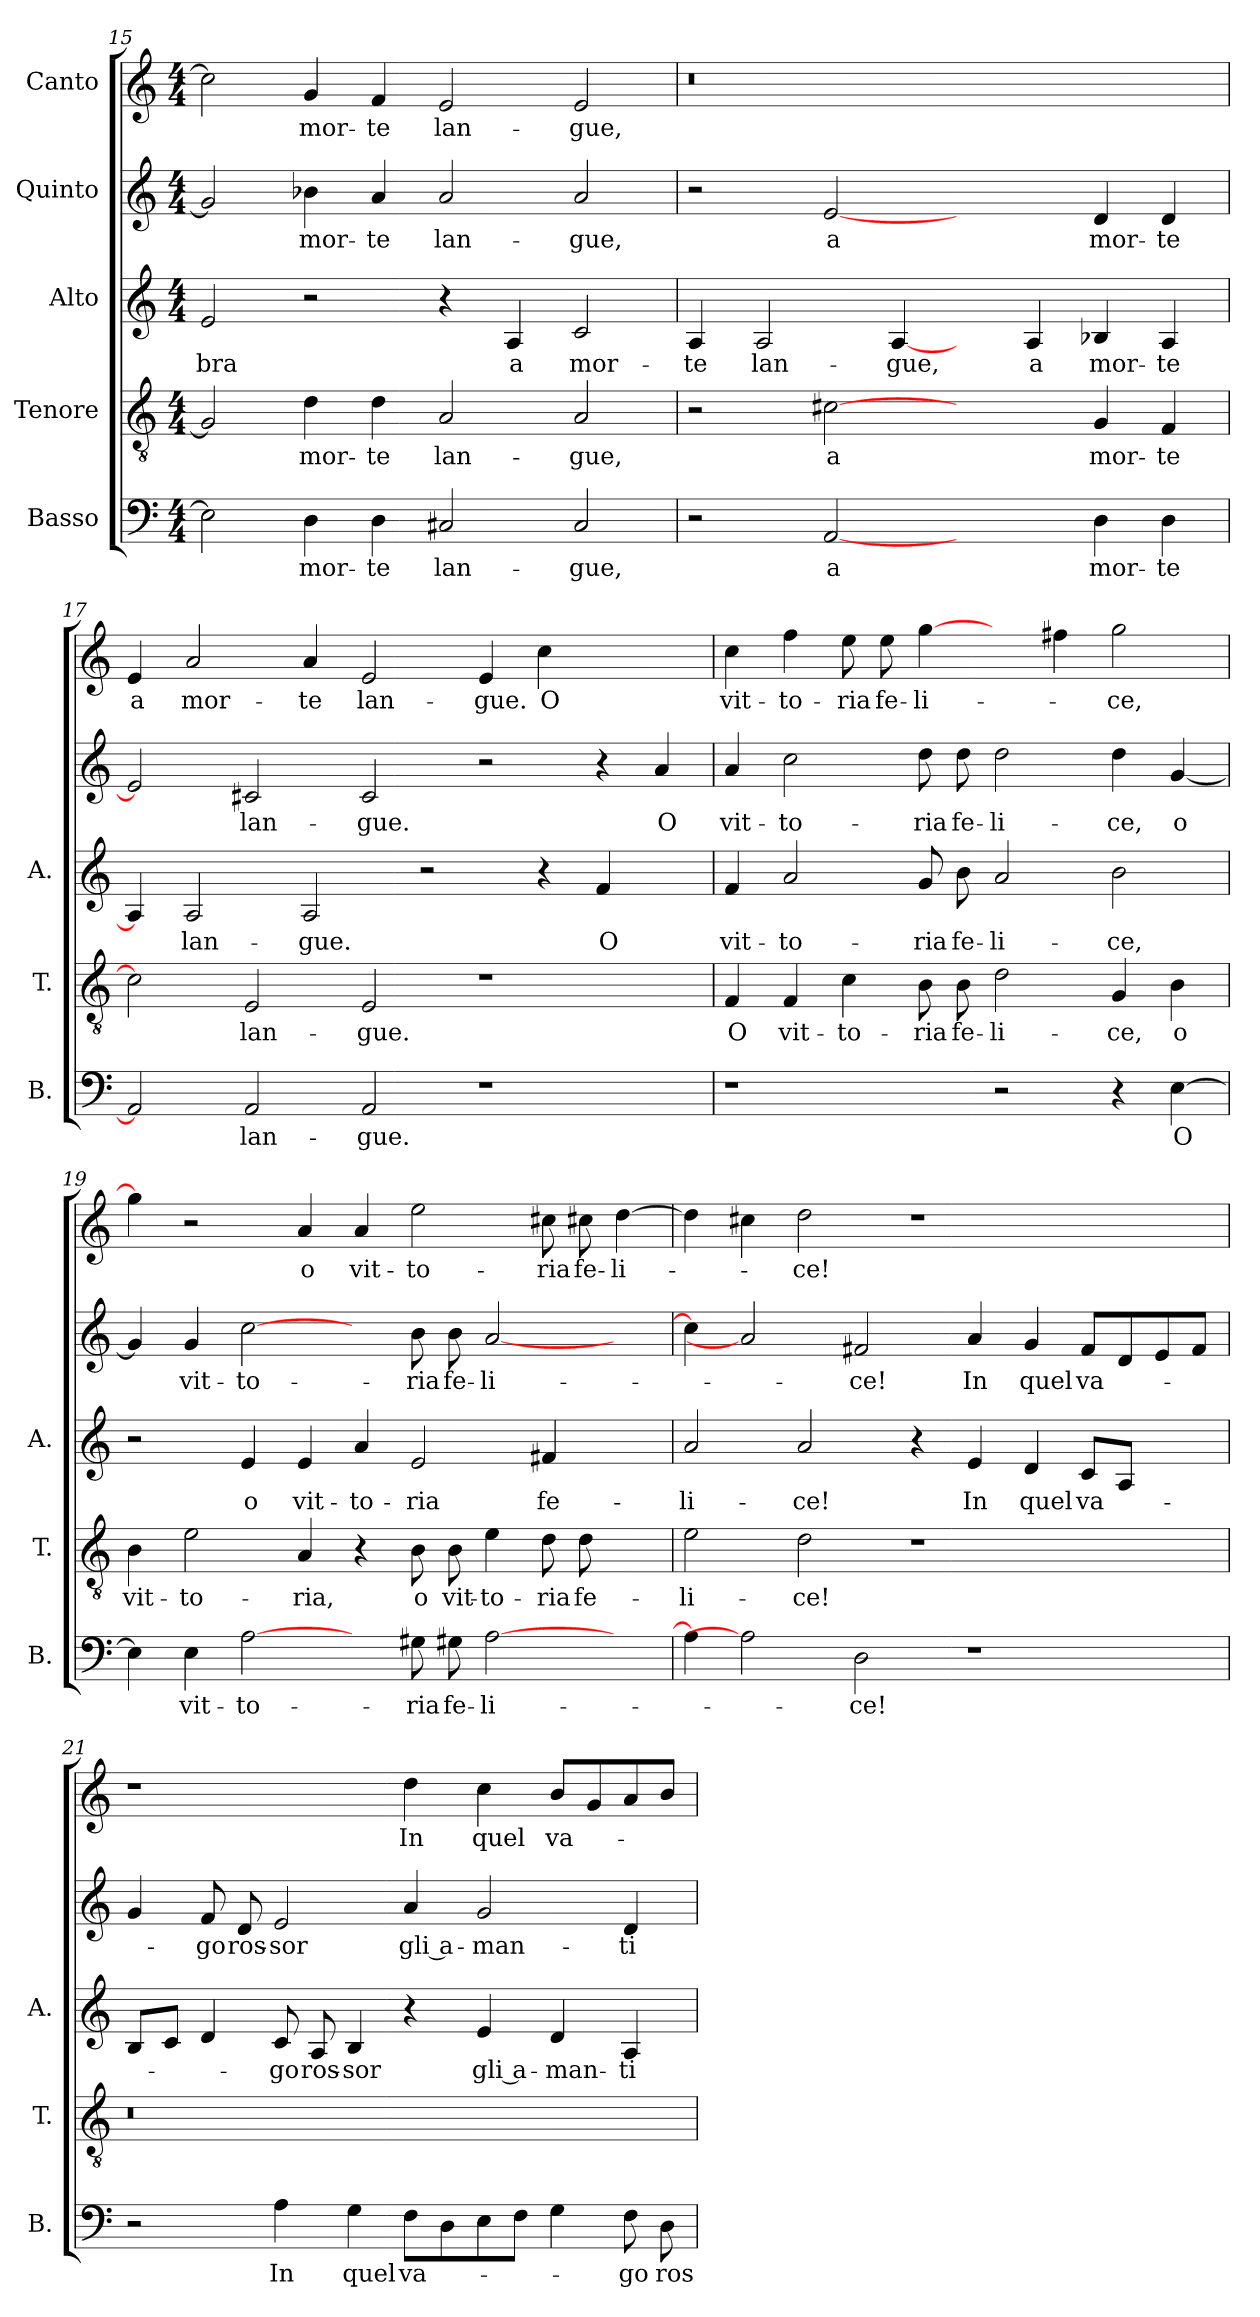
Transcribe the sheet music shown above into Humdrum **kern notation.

**kern	**text	**kern	**text	**kern	**text	**kern	**text	**kern	**text
*part5	*part5	*part4	*part4	*part3	*part3	*part2	*part2	*part1	*part1
*staff5	*staff5	*staff4	*staff4	*staff3	*staff3	*staff2	*staff2	*staff1	*staff1
*I"Basso	*	*I"Tenore	*	*I"Alto	*	*I"Quinto	*	*I"Canto	*
*I'B.	*	*I'T.	*	*I'A.	*	*	*	*	*
*clefF4	*	*clefGv2	*	*clefG2	*	*clefG2	*	*clefG2	*
*k[]	*	*k[]	*	*k[]	*	*k[]	*	*k[]	*
*C:	*	*C:	*	*C:	*	*C:	*	*C:	*
*M4/4	*	*M4/4	*	*M4/4	*	*M4/4	*	*M4/4	*
=15	=15	=15	=15	=15	=15	=15	=15	=15	=15
2E\]	.	2G/]	.	2e/	-bra	2g#/]	.	2cc#\]	.
4D\	mor-	4d\	mor-	2r	.	4b-X\	mor-	4g/	mor-
4D\	-te	4d\	-te	.	.	4a/	-te	4f/	-te
2C#X/	lan-	2A/	lan-	4r	.	2a/	lan-	2e/	lan-
.	.	.	.	4A/	a	.	.	.	.
2C#/	-gue,	2A/	-gue,	2c/	mor-	2a/	-gue,	2e/	-gue,
=16	=16	=16	=16	=16	=16	=16	=16	=16	=16
!	!	!	!	!	!	!	!	!LO:N:vis=0	!
2r	.	2r	.	4A/	-te	2r	.	1r	.
.	.	.	.	2A/	lan-	.	.	.	.
[2AA/	a	[2c#X\	a	.	.	[2e/	a	.	.
.	.	.	.	[4A/	-gue,	.	.	.	.
2ryy	.	2ryy	.	4ryy	.	2ryy	.	1ryy	.
.	.	.	.	4A/	a	.	.	.	.
4D\	mor-	4G/	mor-	4B-X/	mor-	4d/	mor-	.	.
4D\	-te	4F/	-te	4A/	-te	4d/	-te	.	.
=17	=17	=17	=17	=17	=17	=17	=17	=17	=17
2AA/]	.	2c#\]	.	4A/]	.	2e/]	.	4e/	a
.	.	.	.	2A/	lan-	.	.	2a/	mor-
2AA/	lan-	2E/	lan-	.	.	2c#X/	lan-	.	.
.	.	.	.	2A/	-gue.	.	.	4a/	-te
2AA/	-gue.	2E/	-gue.	.	.	2c#/	-gue.	2e/	lan-
.	.	.	.	2r	.	.	.	.	.
1r	.	1r	.	.	.	2r	.	4e/	-gue.
.	.	.	.	4r	.	.	.	4cc\	O
.	.	.	.	4f/	O	4r	.	2ryy	.
.	.	.	.	4ryy	.	4a/	O	.	.
=18	=18	=18	=18	=18	=18	=18	=18	=18	=18
1r	.	4F/	O	4f/	vit-	4a/	vit-	4cc\	vit-
.	.	4F/	vit-	2a/	-to-	2cc\	-to-	4ff\	-to-
.	.	4c\	-to-	.	.	.	.	8ee\	-ria
.	.	.	.	.	.	.	.	8ee\	fe-
.	.	8B\	-ria	8g/	-ria	8dd\	-ria	[4gg\	-li-
.	.	8B\	fe-	8b\	fe-	8dd\	fe-	.	.
2r	.	2d\	-li-	2a/	-li-	2dd\	-li-	4ryy	.
.	.	.	.	.	.	.	.	4ff#X\	.
4r	.	4G/	-ce,	2b\	-ce,	4dd\	-ce,	2gg\	-ce,
[4E\	O	4B\	o	.	.	[4g/	o	.	.
=19	=19	=19	=19	=19	=19	=19	=19	=19	=19
4E\]	.	4B\	vit-	2r	.	4g/]	.	4gg\]	.
4E\	vit-	2e\	-to-	.	.	4g/	vit-	2r	.
[2A\	-to-	.	.	4e/	o	[2cc\	-to-	.	.
.	.	4A/	-ria,	4e/	vit-	.	.	4a/	o
4ryy	.	4r	.	4a/	-to-	4ryy	.	4a/	vit-
8G#X\	-ria	8B\	o	2e/	-ria	8b\	-ria	2ee\	-to-
8G#X\	fe-	8B\	vit-	.	.	8b\	fe-	.	.
[2A\	-li-	4e\	-to-	.	.	[2a/	-li-	.	.
.	.	8d\	-ria	4f#X/	fe-	.	.	8cc#X\	-ria
.	.	8d\	fe-	.	.	.	.	8cc#X\	fe-
4ryy	.	4ryy	.	4ryy	.	4ryy	.	[4dd\	-li-
=20	=20	=20	=20	=20	=20	=20	=20	=20	=20
4A\]	.	2e\	-li-	2a/	-li-	4cc\]	.	4dd\]	.
2A\]	.	.	.	.	.	2a/]	.	4cc#X\	.
.	.	2d\	-ce!	2a/	-ce!	.	.	2dd\	-ce!
2D\	-ce!	.	.	.	.	2f#X/	-ce!	.	.
.	.	1r	.	4r	.	.	.	1r	.
1r	.	.	.	4e/	In	4a/	In	.	.
.	.	.	.	4d/	quel	4g/	quel	.	.
.	.	.	.	8c/L	va-	8f#/L	va-	.	.
.	.	.	.	8A/J	.	8d/	.	.	.
.	.	4ryy	.	4ryy	.	8e/	.	4ryy	.
.	.	.	.	.	.	8f#/J	.	.	.
=21	=21	=21	=21	=21	=21	=21	=21	=21	=21
!	!	!LO:N:vis=0	!	!	!	!	!	!	!
2r	.	1r	.	8B/L	.	4g/	.	1r	.
.	.	.	.	8c/J	.	.	.	.	.
.	.	.	.	4d/	.	8f/	-go	.	.
.	.	.	.	.	.	8d/	ros-	.	.
4A\	In	.	.	8c/	-go	2e/	-sor	.	.
.	.	.	.	8A/	ros-	.	.	.	.
4G\	quel	.	.	4B/	-sor	.	.	.	.
8F\L	va-	1ryy	.	4r	.	4a/	gli a-	4dd\	In
8D\	.	.	.	.	.	.	.	.	.
8E\	.	.	.	4e/	gli a-	2g/	-man-	4cc\	quel
8F\J	.	.	.	.	.	.	.	.	.
4G\	.	.	.	4d/	-man-	.	.	8b/L	va-
.	.	.	.	.	.	.	.	8g/	.
8F\	-go	.	.	4A/	-ti	4d/	-ti	8a/	.
8D\	ros-	.	.	.	.	.	.	8b/J	.
=	=	=	=	=	=	=	=	=	=
*-	*-	*-	*-	*-	*-	*-	*-	*-	*-
